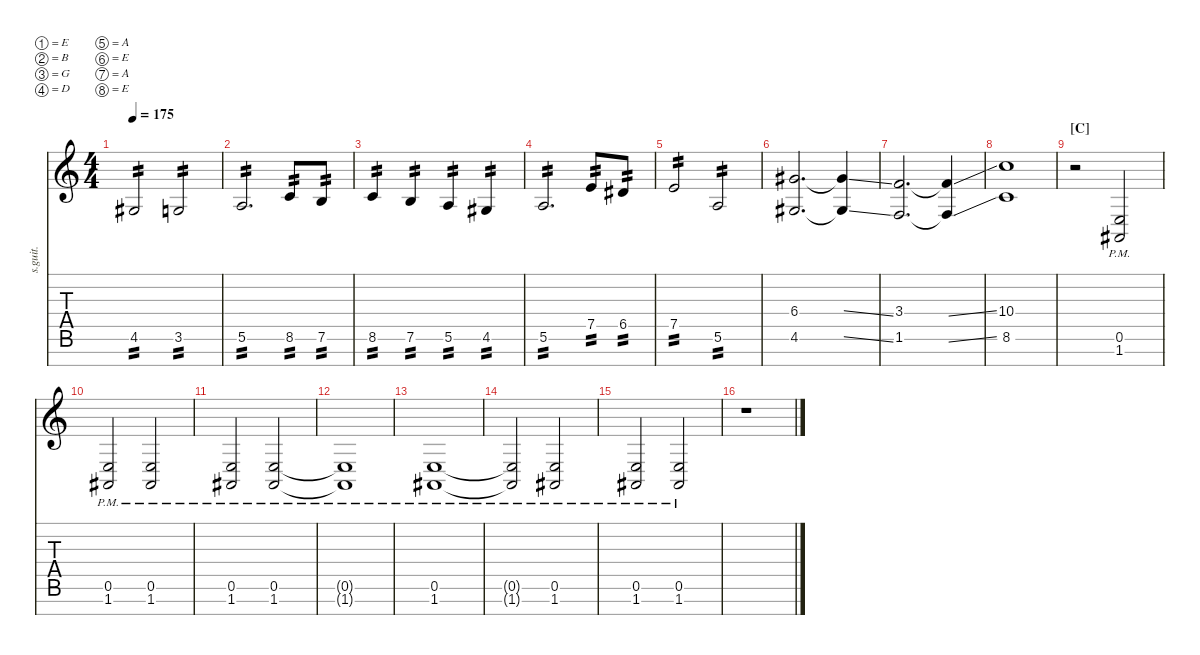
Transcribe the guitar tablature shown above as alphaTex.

\defaultSystemsLayout 4
\hideDynamics
\bracketExtendMode nobrackets
\track ("Rhythm Guitar Right" "s.guit.") {instrument distortionguitar}
\staff {score tabs}
\tuning (E4 B3 G3 D3 A2 E2 A1 E1)
\ts (4 4)
\tempo 175
\clef g2
\ks c
4.6{acc #}.2{tp 2 dy ff} 3.6.2{tp 2} |
5.6.2{d tp 2} 8.6.8{tp 2} 7.6.8{tp 2} |
8.6.4{tp 2} 7.6.4{tp 2} 5.6.4{tp 2} 4.6{acc #}.4{tp 2} |
5.6.2{d tp 2} 7.5.8{tp 2} 6.5{acc #}.8{tp 2} |
7.5.2{tp 2} 5.6.2{tp 2} |
(6.4{acc #} 4.6{acc #}).2{d} (6.4{ss t acc #} 4.6{ss t acc #}).4 |
(3.4 1.6).2{d} (3.4{ss t} 1.6{ss t}).4 |
(10.4 8.6).1 |
\section ("C" "")
r.2 (0.6{pm} 1.7{pm acc #}).2 |
(0.6{pm} 1.7{pm acc #}).2 (0.6{pm} 1.7{pm acc #}).2 |
(0.6{pm} 1.7{pm acc #}).2 (0.6{pm} 1.7{pm acc #}).2 |
(0.6{pm t} 1.7{pm t acc #}).1 |
(0.6{pm} 1.7{pm acc #}).1 |
(0.6{pm t} 1.7{pm t acc #}).2 (0.6{pm} 1.7{pm acc #}).2 |
(0.6{pm} 1.7{pm acc #}).2 (0.6{pm} 1.7{pm acc #}).2 |
r.1
